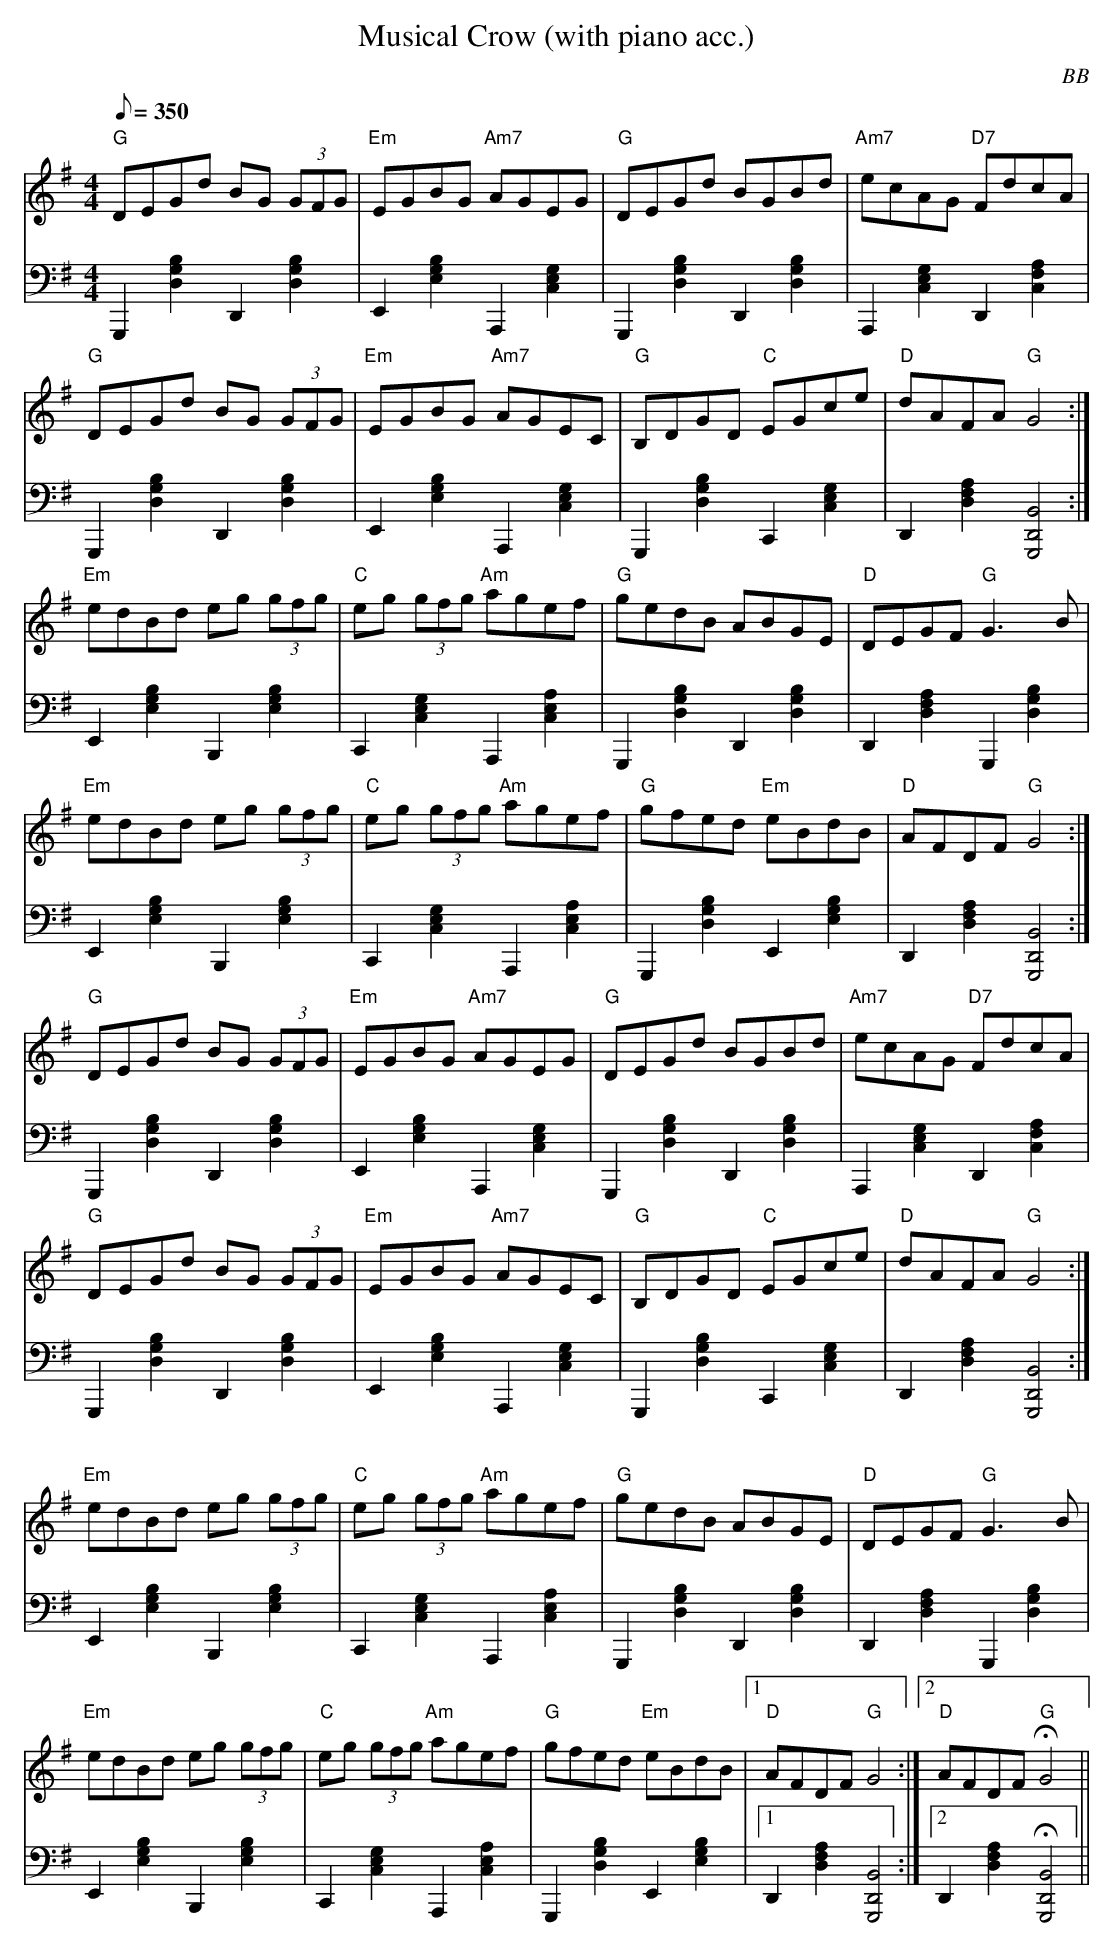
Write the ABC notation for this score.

X:1
T: Musical Crow (with piano acc.)
C: BB
Q: 1/8=350
M: 4/4
L: 1/8
V: 1 program 1 73 %flute
V: 2 volume=70 program 1 01 clef=bass m=D
K: G
[V:1] "G"DEGd BG (3GFG|"Em"EGBG "Am7"AGEG|"G"DEGd BGBd|"Am7"ecAG "D7"FdcA|
[V:2] G,,2[G2B2D2]D,2[G2B2D2]|E,2[E2B2G2]A,,2[G2C2E2]|G,,2[G2B2D2]D,2[G2B2D2]|\
A,,2[G2C2E2]D,2[A2C2F2]|
[V:1] "G"DEGd BG (3GFG|"Em"EGBG "Am7"AGEC|"G"B,DGD "C"EGce|"D"dAFA "G"G4 :|
[V:2] G,,2[G2B2D2]D,2[G2B2D2]|E,2[E2B2G2]A,,2[G2C2E2]|G,,2[G2B2D2]C,2[E2G2C2]|\
D,2[A2D2F2][G,,4B,4D,4] :|
[V:1] "Em"edBd eg (3gfg|"C"eg (3gfg "Am"agef|"G"gedB ABGE|"D"DEGF "G"G3 B|
[V:2] E,2[E2B2G2]B,,2[E2G2B2]|C,2[E2G2C2]A,,2[A2C2E2]|G,,2[G2B2D2]D,2[G2B2D2]|\
D,2[A2D2F2]G,,2[G2B2D2]|
[V:1] "Em"edBd eg (3gfg|"C"eg (3gfg "Am"agef|"G"gfed "Em"eBdB|"D"AFDF "G"G4 :|
[V:2] E,2[E2B2G2]B,,2[E2G2B2]|C,2[E2G2C2]A,,2[A2C2E2]|G,,2[G2B2D2]E,2[E2B2G2]|\
D,2[A2D2F2][G,,4B,4D,4]  :|
[V:1] "G"DEGd BG (3GFG|"Em"EGBG "Am7"AGEG|"G"DEGd BGBd|"Am7"ecAG "D7"FdcA|
[V:2] G,,2[G2B2D2]D,2[G2B2D2]|E,2[E2B2G2]A,,2[G2C2E2]|G,,2[G2B2D2]D,2[G2B2D2]|\
A,,2[G2C2E2]D,2[A2C2F2]|
[V:1] "G"DEGd BG (3GFG|"Em"EGBG "Am7"AGEC|"G"B,DGD "C"EGce|"D"dAFA "G"G4 :|
[V:2] G,,2[G2B2D2]D,2[G2B2D2]|E,2[E2B2G2]A,,2[G2C2E2]|G,,2[G2B2D2]C,2[E2G2C2]|\
D,2[A2D2F2][G,,4B,4D,4] :|
[V:1] "Em"edBd eg (3gfg|"C"eg (3gfg "Am"agef|"G"gedB ABGE|"D"DEGF "G"G3 B|
[V:2] E,2[E2B2G2]B,,2[E2G2B2]|C,2[E2G2C2]A,,2[A2C2E2]|G,,2[G2B2D2]D,2[G2B2D2]|\
D,2[A2D2F2]G,,2[G2B2D2]|
[V:1] "Em"edBd eg (3gfg|"C"eg (3gfg "Am"agef|"G"gfed "Em"eBdB|1 "D"AFDF "G"G4 :|2\
"D"AFDF "G" HG4 ||
[V:2] E,2[E2B2G2]B,,2[E2G2B2]|C,2[E2G2C2]A,,2[A2C2E2]|G,,2[G2B2D2]E,2[E2B2G2]|1\
D,2[A2D2F2][G,,4B,4D,4]  :|2 D,2[A2D2F2]H[G,,4B,4D,4] ||
